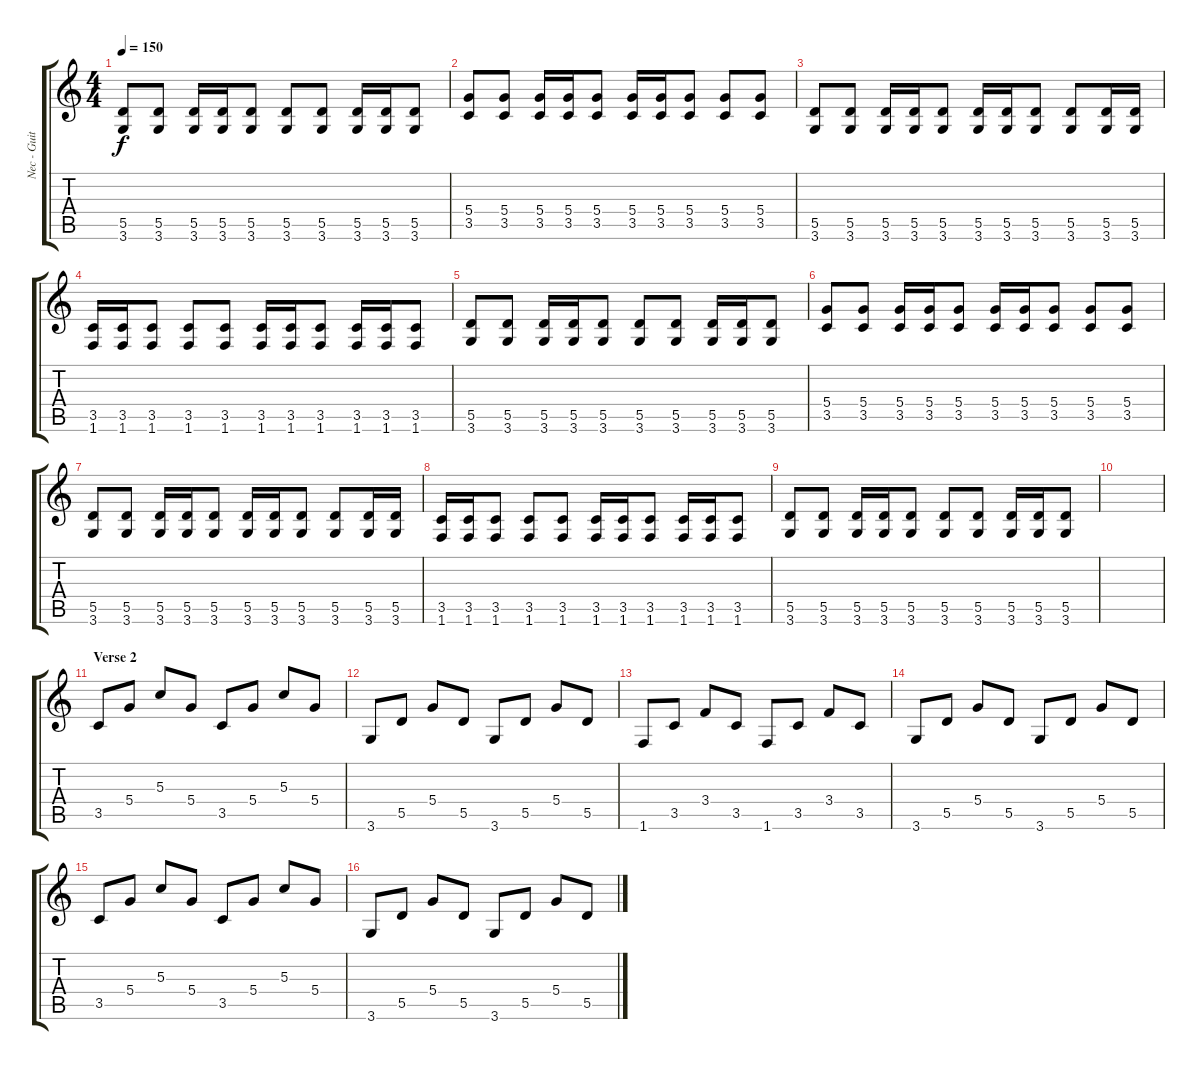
\track ("Nec - Guitars" "Nec - Guit") {instrument distortionguitar}
\staff {score tabs}
\tuning (E4 B3 G3 D3 A2 E2) {hide}
\ts (4 4)
\tempo 150
\clef g2
\ks c
(5.5 3.6).8{dy f} (5.5 3.6).8 (5.5 3.6).16 (5.5 3.6).16 (5.5 3.6).8 (5.5 3.6).8 (5.5 3.6).8 (5.5 3.6).16 (5.5 3.6).16 (5.5 3.6).8 |
(5.4 3.5).8 (5.4 3.5).8 (5.4 3.5).16 (5.4 3.5).16 (5.4 3.5).8 (5.4 3.5).16 (5.4 3.5).16 (5.4 3.5).8 (5.4 3.5).8 (5.4 3.5).8 |
(5.5 3.6).8 (5.5 3.6).8 (5.5 3.6).16 (5.5 3.6).16 (5.5 3.6).8 (5.5 3.6).16 (5.5 3.6).16 (5.5 3.6).8 (5.5 3.6).8 (5.5 3.6).16 (5.5 3.6).16 |
(3.5 1.6).16 (3.5 1.6).16 (3.5 1.6).8 (3.5 1.6).8 (3.5 1.6).8 (3.5 1.6).16 (3.5 1.6).16 (3.5 1.6).8 (3.5 1.6).16 (3.5 1.6).16 (3.5 1.6).8 |
(5.5 3.6).8 (5.5 3.6).8 (5.5 3.6).16 (5.5 3.6).16 (5.5 3.6).8 (5.5 3.6).8 (5.5 3.6).8 (5.5 3.6).16 (5.5 3.6).16 (5.5 3.6).8 |
(5.4 3.5).8 (5.4 3.5).8 (5.4 3.5).16 (5.4 3.5).16 (5.4 3.5).8 (5.4 3.5).16 (5.4 3.5).16 (5.4 3.5).8 (5.4 3.5).8 (5.4 3.5).8 |
(5.5 3.6).8 (5.5 3.6).8 (5.5 3.6).16 (5.5 3.6).16 (5.5 3.6).8 (5.5 3.6).16 (5.5 3.6).16 (5.5 3.6).8 (5.5 3.6).8 (5.5 3.6).16 (5.5 3.6).16 |
(3.5 1.6).16 (3.5 1.6).16 (3.5 1.6).8 (3.5 1.6).8 (3.5 1.6).8 (3.5 1.6).16 (3.5 1.6).16 (3.5 1.6).8 (3.5 1.6).16 (3.5 1.6).16 (3.5 1.6).8 |
(5.5 3.6).8 (5.5 3.6).8 (5.5 3.6).16 (5.5 3.6).16 (5.5 3.6).8 (5.5 3.6).8 (5.5 3.6).8 (5.5 3.6).16 (5.5 3.6).16 (5.5 3.6).8 |
|
\section ("" "Verse 2")
3.5.8{instrument electricguitarclean} 5.4.8 5.3.8 5.4.8 3.5.8 5.4.8 5.3.8 5.4.8 |
3.6.8 5.5.8 5.4.8 5.5.8 3.6.8 5.5.8 5.4.8 5.5.8 |
1.6.8 3.5.8 3.4.8 3.5.8 1.6.8 3.5.8 3.4.8 3.5.8 |
3.6.8 5.5.8 5.4.8 5.5.8 3.6.8 5.5.8 5.4.8 5.5.8 |
3.5.8 5.4.8 5.3.8 5.4.8 3.5.8 5.4.8 5.3.8 5.4.8 |
3.6.8 5.5.8 5.4.8 5.5.8 3.6.8 5.5.8 5.4.8 5.5.8
